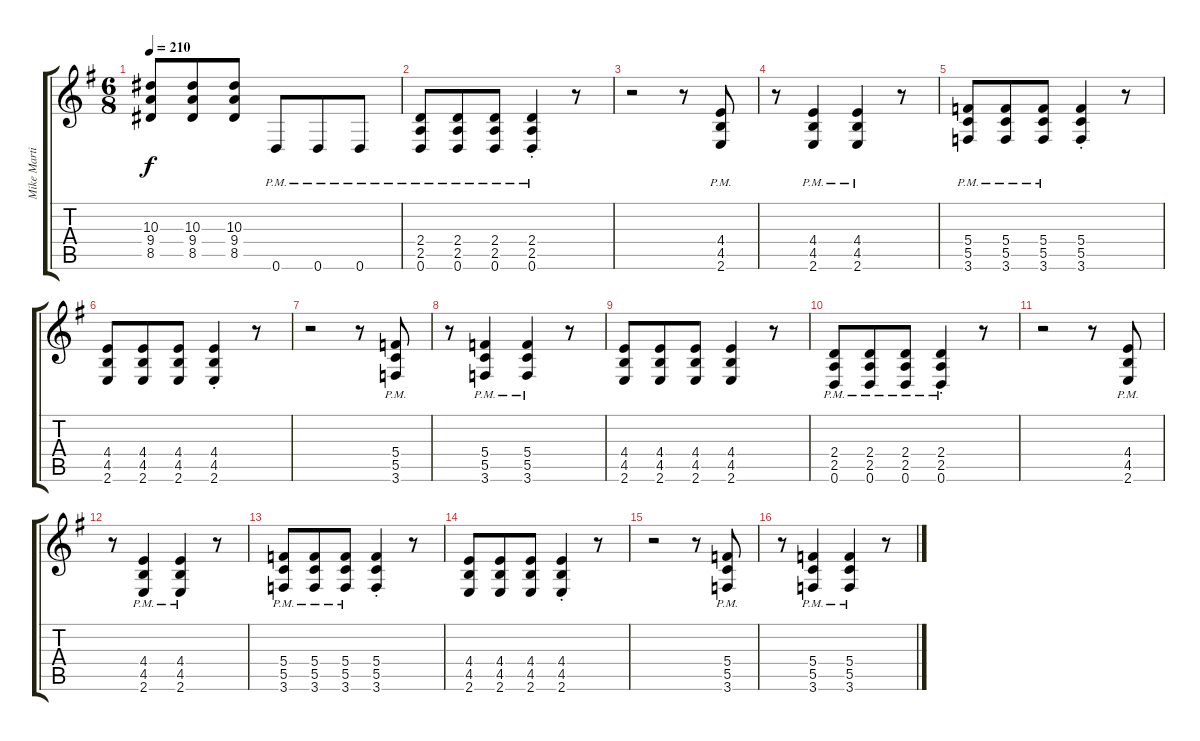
\track ("Mike Martin" "Mike Marti") {instrument distortionguitar}
\staff {score tabs}
\tuning (D4 A3 F3 C3 G2 D2) {hide}
\ts (6 8)
\tempo 210
\clef g2
\ks g
(10.3 9.4 8.5).8{dy f} (10.3 9.4 8.5).8 (10.3 9.4 8.5).8 0.6{pm}.8 0.6{pm}.8 0.6{pm}.8 |
(2.4{pm} 2.5{pm} 0.6{pm}).8 (2.4{pm} 2.5{pm} 0.6{pm}).8 (2.4{pm} 2.5{pm} 0.6{pm}).8 (2.4{pm st} 2.5{pm st} 0.6{pm st}).4 r.8 |
r.2 r.8 (4.4{pm} 4.5{pm} 2.6{pm}).8 |
r.8 (4.4{pm} 4.5{pm} 2.6{pm}).4 (4.4{pm} 4.5{pm} 2.6{pm}).4 r.8 |
(5.4{pm} 5.5{pm} 3.6{pm}).8 (5.4{pm} 5.5{pm} 3.6{pm}).8 (5.4{pm} 5.5{pm} 3.6{pm}).8 (5.4{st} 5.5{st} 3.6{st}).4 r.8 |
(4.4 4.5 2.6).8 (4.4 4.5 2.6).8 (4.4 4.5 2.6).8 (4.4{st} 4.5{st} 2.6{st}).4 r.8 |
r.2 r.8 (5.4{pm} 5.5{pm} 3.6{pm}).8 |
r.8 (5.4{pm} 5.5{pm} 3.6{pm}).4 (5.4{pm} 5.5{pm} 3.6{pm}).4 r.8 |
(4.4 4.5 2.6).8 (4.4 4.5 2.6).8 (4.4 4.5 2.6).8 (4.4 4.5 2.6).4 r.8 |
(2.4{pm} 2.5{pm} 0.6{pm}).8 (2.4{pm} 2.5{pm} 0.6{pm}).8 (2.4{pm} 2.5{pm} 0.6{pm}).8 (2.4{pm st} 2.5{pm st} 0.6{pm st}).4 r.8 |
r.2 r.8 (4.4{pm} 4.5{pm} 2.6{pm}).8 |
r.8 (4.4{pm} 4.5{pm} 2.6{pm}).4 (4.4{pm} 4.5{pm} 2.6{pm}).4 r.8 |
(5.4{pm} 5.5{pm} 3.6{pm}).8 (5.4{pm} 5.5{pm} 3.6{pm}).8 (5.4{pm} 5.5{pm} 3.6{pm}).8 (5.4{st} 5.5{st} 3.6{st}).4 r.8 |
(4.4 4.5 2.6).8 (4.4 4.5 2.6).8 (4.4 4.5 2.6).8 (4.4{st} 4.5{st} 2.6{st}).4 r.8 |
r.2 r.8 (5.4{pm} 5.5{pm} 3.6{pm}).8 |
r.8 (5.4{pm} 5.5{pm} 3.6{pm}).4 (5.4{pm} 5.5{pm} 3.6{pm}).4 r.8
